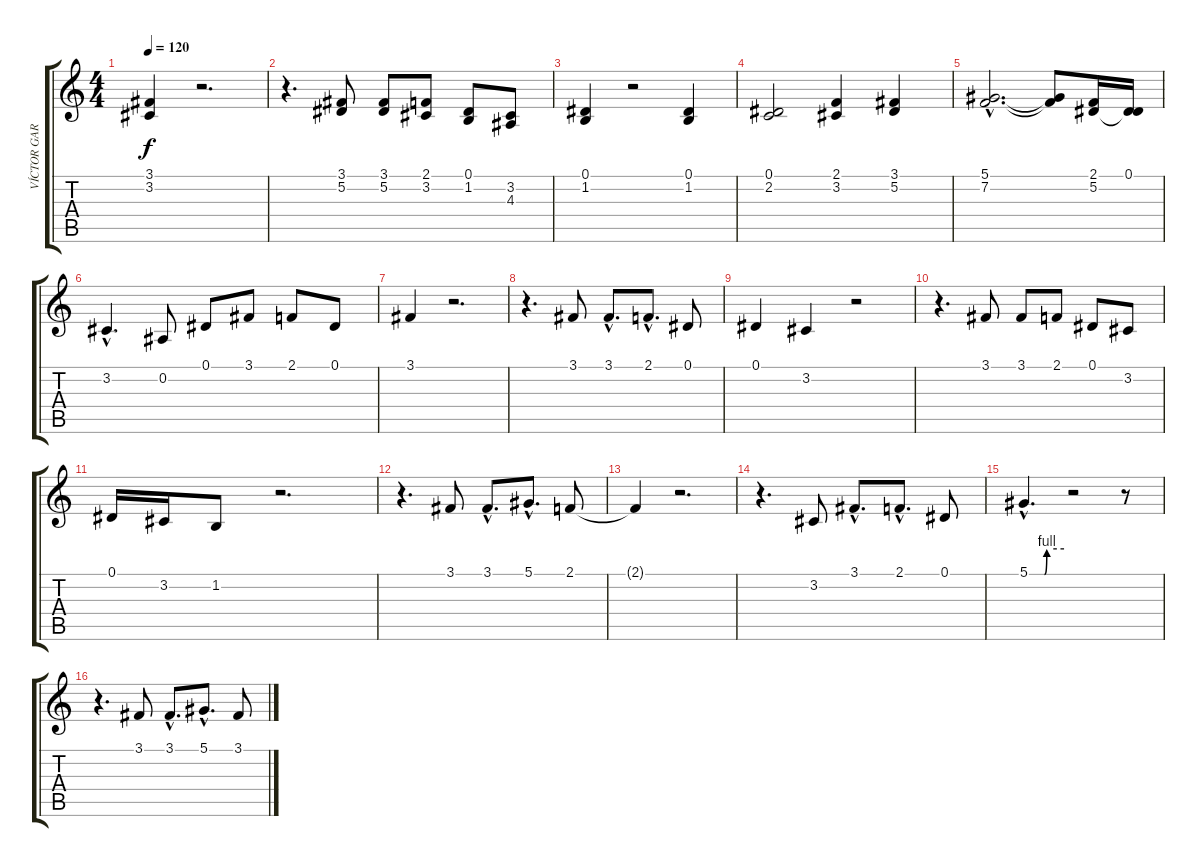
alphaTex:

\track ("VÍCTOR GARCÍA" "VÍCTOR GAR") {instrument clarinet}
\staff {score tabs}
\tuning (Eb4 Bb3 Gb3 Db3 Ab2 Eb2) {hide}
\ts (4 4)
\tempo 120
\clef g2
\ks c
(3.1 3.2).4{dy f} r.2{d} |
r.4{d} (3.1 5.2).8 (3.1 5.2).8 (2.1 3.2).8 (0.1 1.2).8 (3.2 4.3).8 |
(0.1 1.2).4 r.2 (0.1 1.2).4 |
(0.1 2.2).2 (2.1 3.2).4 (3.1 5.2).4 |
(5.1{hac} 7.2{hac}).2{d} (5.1{t} 7.2{t}).8 (2.1 5.2).16 (0.1 5.2{t}).16 |
3.2{hac}.4{d} 0.2.8 0.1.8 3.1.8 2.1.8 0.1.8 |
3.1.4 r.2{d} |
r.4{d} 3.1.8 3.1{hac}.8{d} 2.1{hac}.8{d} 0.1.8 |
0.1.4 3.2.4 r.2 |
r.4{d} 3.1.8 3.1.8 2.1.8 0.1.8 3.2.8 |
0.1.16 3.2.16 1.2.8 r.2{d} |
r.4{d} 3.1.8 3.1{hac}.8{d} 5.1{hac}.8{d} 2.1.8 |
2.1{t}.4 r.2{d} |
r.4{d} 3.2.8 3.1{hac}.8{d} 2.1{hac}.8{d} 0.1.8 |
5.1{be (custom 0 0 15 0 26 0 30 4 60 4) hac}.4{d} r.2 r.8 |
r.4{d} 3.1.8 3.1{hac}.8{d} 5.1{hac}.8{d} 3.1.8
